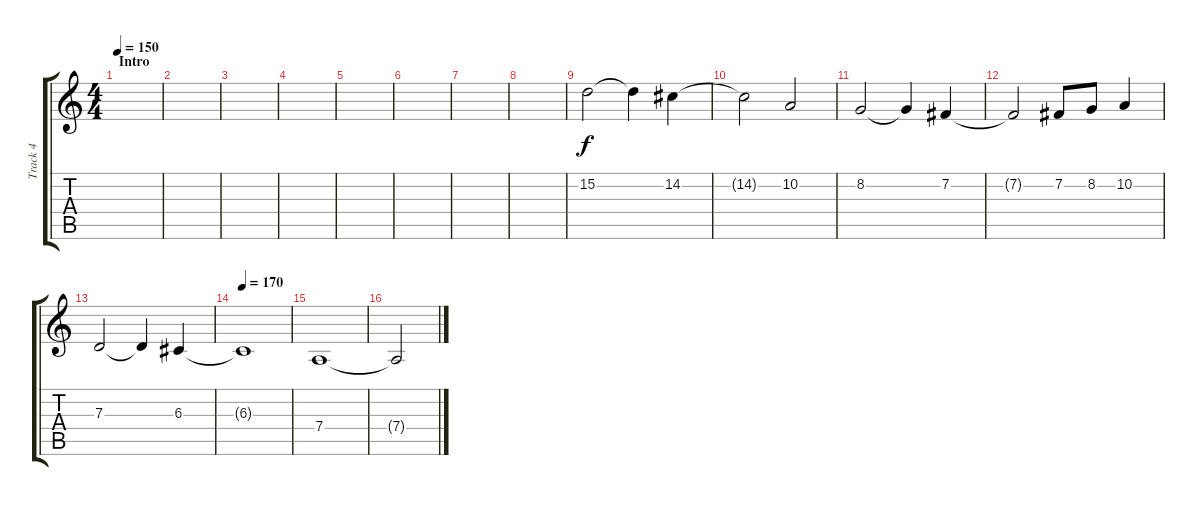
\track ("Track 4" "Track 4") {instrument violin}
\staff {score tabs}
\tuning (E4 B3 G3 D3 A2 D2) {hide}
\ts (4 4)
\section ("" "Intro")
\tempo 150
\clef g2
\ks c
|
|
|
|
|
|
|
|
15.2.2 15.2{t}.4 14.2.4 |
14.2{t}.2 10.2.2 |
8.2.2 8.2{t}.4 7.2.4 |
7.2{t}.2 7.2.8 8.2.8 10.2.4 |
7.3.2 7.3{t}.4 6.3.4 |
\tempo 170
6.3{t}.1 |
7.4.1 |
7.4{t}.2
